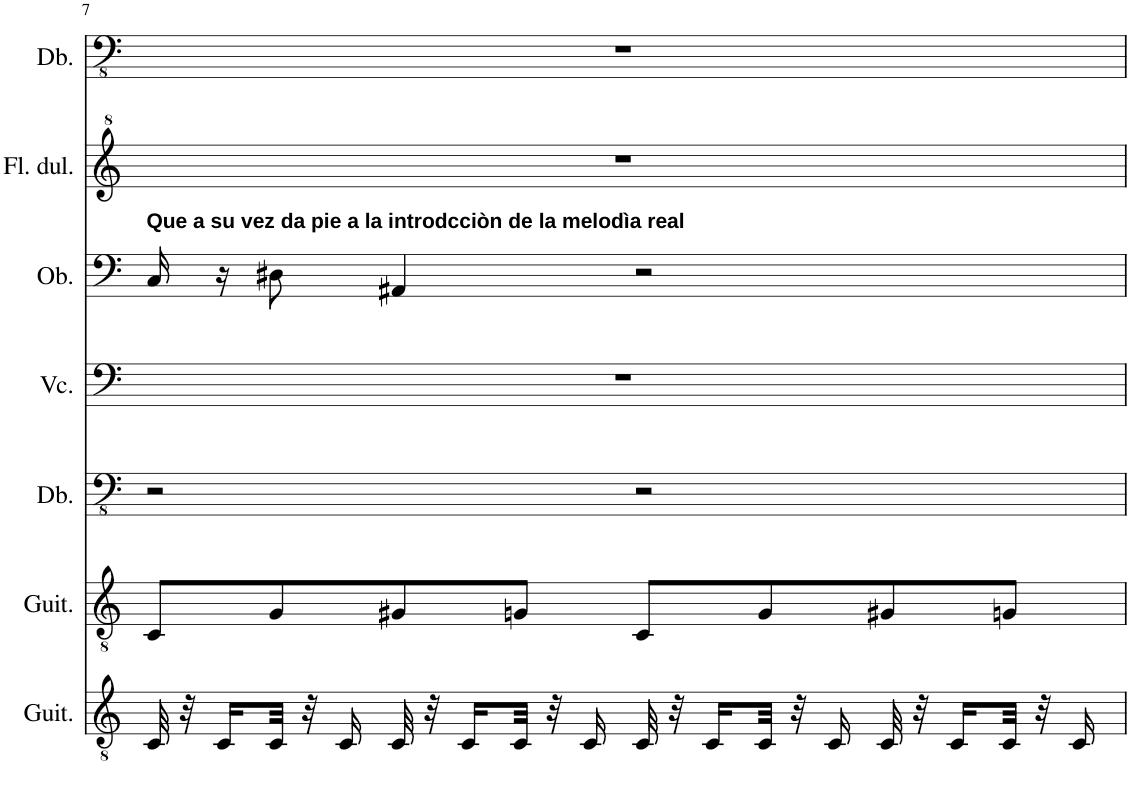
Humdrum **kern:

**kern	**kern	**kern	**kern	**kern	**kern	**kern
*part7	*part6	*part5	*part4	*part3	*part2	*part1
*staff7	*staff6	*staff5	*staff4	*staff3	*staff2	*staff1
*I"Classical Guitar	*I"Guitarra clásica	*I"Double Bass	*I"Violoncello	*I"Oboe	*I"Flauta dulce	*I"Double Bass
*I'Guit.	*I'Guit.	*I'Db.	*I'Vc.	*I'Ob.	*I'Fl. dul.	*I'Db.
!!LO:PB:g=z
*clefGv2	*clefGv2	*clefFv4	*clefF4	*clefF4	*clefG^2	*clefFv4
*	*	*Trd7c12	*	*Trd-14c-24	*	*Trd7c12
*k[]	*k[]	*k[]	*k[]	*k[]	*k[]	*k[]
*M4/4	*M4/4	*M4/4	*M4/4	*M4/4	*M4/4	*M4/4
=7	=7	=7	=7	=7	=7	=7
!	!	!	!	!LO:TX:a:B:t=Que a su vez da pie a la introdcciòn de la melodìa real	!	!
32C/	8C/L	2r	1r	16C/	1r	1r
32r	.	.	.	.	.	.
16C/LL	.	.	.	16r	.	.
32C/JJk	8G/	.	.	8D#X\	.	.
32r	.	.	.	.	.	.
16C/	.	.	.	.	.	.
32C/	8G#X/	.	.	4AA#X/	.	.
32r	.	.	.	.	.	.
16C/LL	.	.	.	.	.	.
32C/JJk	8Gn/J	.	.	.	.	.
32r	.	.	.	.	.	.
16C/	.	.	.	.	.	.
32C/	8C/L	2r	.	2r	.	.
32r	.	.	.	.	.	.
16C/LL	.	.	.	.	.	.
32C/JJk	8G/	.	.	.	.	.
32r	.	.	.	.	.	.
16C/	.	.	.	.	.	.
32C/	8G#X/	.	.	.	.	.
32r	.	.	.	.	.	.
16C/LL	.	.	.	.	.	.
32C/JJk	8Gn/J	.	.	.	.	.
32r	.	.	.	.	.	.
16C/	.	.	.	.	.	.
=	=	=	=	=	=	=
*-	*-	*-	*-	*-	*-	*-
